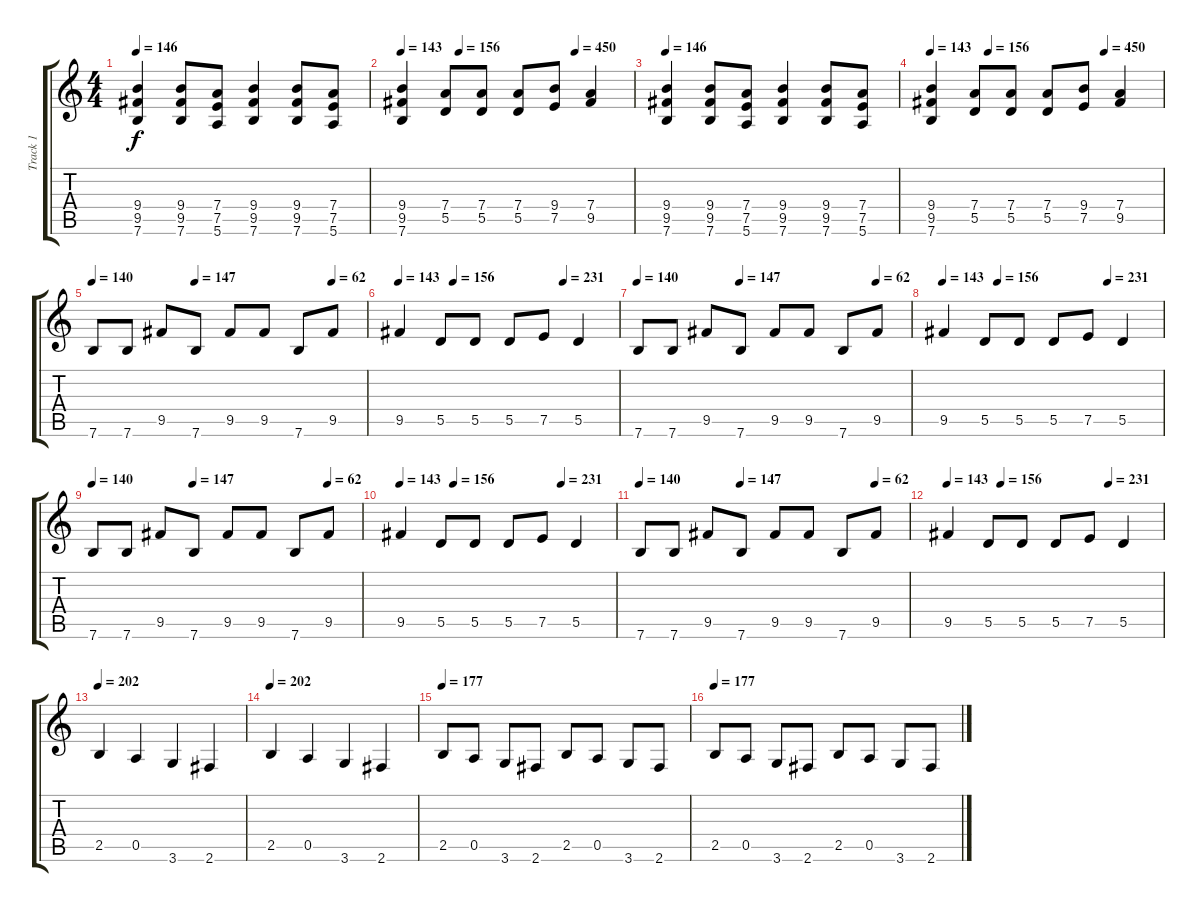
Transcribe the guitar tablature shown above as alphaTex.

\track ("Track 1" "Track 1") {instrument acousticguitarnylon}
\staff {score tabs}
\tuning (E4 B3 G3 D3 A2 E2) {hide}
\ts (4 4)
\tempo 146
\clef g2
\ks c
(9.4 9.5 7.6).4{dy f instrument distortionguitar} (9.4 9.5 7.6).8 (7.4 7.5 5.6).8 (9.4 9.5 7.6).4 (9.4 9.5 7.6).8 (7.4 7.5 5.6).8 |
\tempo 143
\tempo (156 0.25)
\tempo (450 0.75)
(9.4 9.5 7.6).4 (7.4 5.5).8 (7.4 5.5).8 (7.4 5.5).8 (9.4 7.5).8 (7.4 9.5).4 |
\tempo 146
(9.4 9.5 7.6).4{instrument distortionguitar} (9.4 9.5 7.6).8 (7.4 7.5 5.6).8 (9.4 9.5 7.6).4 (9.4 9.5 7.6).8 (7.4 7.5 5.6).8 |
\tempo 143
\tempo (156 0.25)
\tempo (450 0.75)
(9.4 9.5 7.6).4 (7.4 5.5).8 (7.4 5.5).8 (7.4 5.5).8 (9.4 7.5).8 (7.4 9.5).4 |
\tempo 140
\tempo (147 0.375)
\tempo (62 0.875)
7.6.8{instrument distortionguitar} 7.6.8 9.5.8 7.6.8 9.5.8 9.5.8 7.6.8 9.5.8 |
\tempo 143
\tempo (156 0.25)
\tempo (231 0.75)
9.5.4 5.5.8 5.5.8 5.5.8 7.5.8 5.5.4 |
\tempo 140
\tempo (147 0.375)
\tempo (62 0.875)
7.6.8{instrument distortionguitar} 7.6.8 9.5.8 7.6.8 9.5.8 9.5.8 7.6.8 9.5.8 |
\tempo 143
\tempo (156 0.25)
\tempo (231 0.75)
9.5.4 5.5.8 5.5.8 5.5.8 7.5.8 5.5.4 |
\tempo 140
\tempo (147 0.375)
\tempo (62 0.875)
7.6.8{instrument distortionguitar} 7.6.8 9.5.8 7.6.8 9.5.8 9.5.8 7.6.8 9.5.8 |
\tempo 143
\tempo (156 0.25)
\tempo (231 0.75)
9.5.4 5.5.8 5.5.8 5.5.8 7.5.8 5.5.4 |
\tempo 140
\tempo (147 0.375)
\tempo (62 0.875)
7.6.8{instrument distortionguitar} 7.6.8 9.5.8 7.6.8 9.5.8 9.5.8 7.6.8 9.5.8 |
\tempo 143
\tempo (156 0.25)
\tempo (231 0.75)
9.5.4 5.5.8 5.5.8 5.5.8 7.5.8 5.5.4 |
\tempo 202
2.5.4{instrument distortionguitar} 0.5.4 3.6.4 2.6.4 |
\tempo 202
2.5.4 0.5.4 3.6.4 2.6.4 |
\tempo 177
2.5.8 0.5.8 3.6.8 2.6.8 2.5.8 0.5.8 3.6.8 2.6.8 |
\tempo 177
2.5.8 0.5.8 3.6.8 2.6.8 2.5.8 0.5.8 3.6.8 2.6.8
